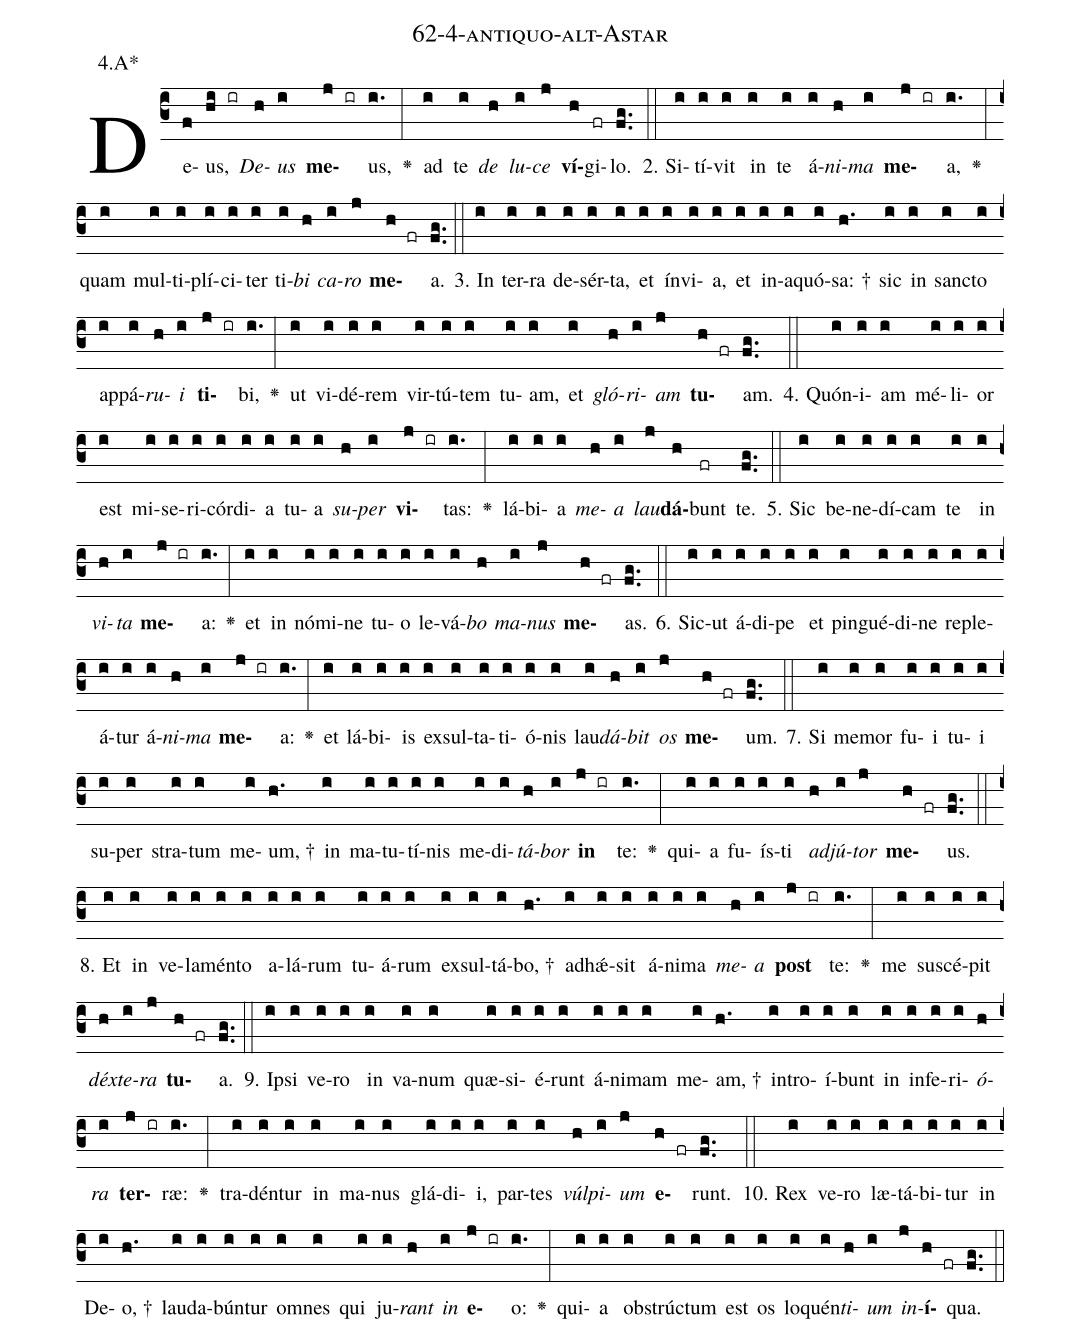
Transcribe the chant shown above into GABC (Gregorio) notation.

name: 62-4-antiquo-alt-Astar;
annotation: 4.A*;
%%
(c3)De(f)us,(hi ir) <i>De</i>(h)<i>us</i>(i) <b>me</b>(j ir)us,(i.) <v>\greheightstar</v>(:) ad(i) te(i) <i>de</i>(h) <i>lu</i>(i)<i>ce</i>(j) <b>ví</b>(h)gi(fr)lo.(fg..) (::)
2. Si(i)tí(i)vit(i) in(i) te(i) á(i)<i>ni</i>(h)<i>ma</i>(i) <b>me</b>(j ir)a,(i.) <v>\greheightstar</v>(:) quam(i) mul(i)ti(i)plí(i)ci(i)ter(i) ti(i)<i>bi</i>(h) <i>ca</i>(i)<i>ro</i>(j) <b>me</b>(h fr)a.(fg..) (::)
3. In(i) ter(i)ra(i) de(i)sér(i)ta,(i) et(i) ín(i)vi(i)a,(i) et(i) in(i)a(i)quó(i)sa: †(h.) sic(i) in(i) sanc(i)to(i) ap(i)pá(i)<i>ru</i>(h)<i>i</i>(i) <b>ti</b>(j ir)bi,(i.) <v>\greheightstar</v>(:) ut(i) vi(i)dé(i)rem(i) vir(i)tú(i)tem(i) tu(i)am,(i) et(i) <i>gló</i>(h)<i>ri</i>(i)<i>am</i>(j) <b>tu</b>(h fr)am.(fg..) (::)
4. Quón(i)i(i)am(i) mé(i)li(i)or(i) est(i) mi(i)se(i)ri(i)cór(i)di(i)a(i) tu(i)a(i) <i>su</i>(h)<i>per</i>(i) <b>vi</b>(j ir)tas:(i.) <v>\greheightstar</v>(:) lá(i)bi(i)a(i) <i>me</i>(h)<i>a</i>(i) <i>lau</i>(j)<b>dá</b>(h)bunt(fr) te.(fg..) (::)
5. Sic(i) be(i)ne(i)dí(i)cam(i) te(i) in(i) <i>vi</i>(h)<i>ta</i>(i) <b>me</b>(j ir)a:(i.) <v>\greheightstar</v>(:) et(i) in(i) nó(i)mi(i)ne(i) tu(i)o(i) le(i)vá(i)<i>bo</i>(h) <i>ma</i>(i)<i>nus</i>(j) <b>me</b>(h fr)as.(fg..) (::)
6. Sic(i)ut(i) á(i)di(i)pe(i) et(i) pin(i)gué(i)di(i)ne(i) re(i)ple(i)á(i)tur(i) á(i)<i>ni</i>(h)<i>ma</i>(i) <b>me</b>(j ir)a:(i.) <v>\greheightstar</v>(:) et(i) lá(i)bi(i)is(i) ex(i)sul(i)ta(i)ti(i)ó(i)nis(i) lau(i)<i>dá</i>(h)<i>bit</i>(i) <i>os</i>(j) <b>me</b>(h fr)um.(fg..) (::)
7. Si(i) me(i)mor(i) fu(i)i(i) tu(i)i(i) su(i)per(i) stra(i)tum(i) me(i)um, †(h.) in(i) ma(i)tu(i)tí(i)nis(i) me(i)di(i)<i>tá</i>(h)<i>bor</i>(i) <b>in</b>(j ir) te:(i.) <v>\greheightstar</v>(:) qui(i)a(i) fu(i)ís(i)ti(i) <i>ad</i>(h)<i>jú</i>(i)<i>tor</i>(j) <b>me</b>(h fr)us.(fg..) (::)
8. Et(i) in(i) ve(i)la(i)mén(i)to(i) a(i)lá(i)rum(i) tu(i)á(i)rum(i) ex(i)sul(i)tá(i)bo, †(h.) ad(i)hǽ(i)sit(i) á(i)ni(i)ma(i) <i>me</i>(h)<i>a</i>(i) <b>post</b>(j ir) te:(i.) <v>\greheightstar</v>(:) me(i) su(i)scé(i)pit(i) <i>déx</i>(h)<i>te</i>(i)<i>ra</i>(j) <b>tu</b>(h fr)a.(fg..) (::)
9. Ip(i)si(i) ve(i)ro(i) in(i) va(i)num(i) quæ(i)si(i)é(i)runt(i) á(i)ni(i)mam(i) me(i)am, †(h.) in(i)tro(i)í(i)bunt(i) in(i) in(i)fe(i)ri(i)<i>ó</i>(h)<i>ra</i>(i) <b>ter</b>(j ir)ræ:(i.) <v>\greheightstar</v>(:) tra(i)dén(i)tur(i) in(i) ma(i)nus(i) glá(i)di(i)i,(i) par(i)tes(i) <i>vúl</i>(h)<i>pi</i>(i)<i>um</i>(j) <b>e</b>(h fr)runt.(fg..) (::)
10. Rex(i) ve(i)ro(i) læ(i)tá(i)bi(i)tur(i) in(i) De(i)o, †(h.) lau(i)da(i)bún(i)tur(i) om(i)nes(i) qui(i) ju(i)<i>rant</i>(h) <i>in</i>(i) <b>e</b>(j ir)o:(i.) <v>\greheightstar</v>(:) qui(i)a(i) ob(i)strúc(i)tum(i) est(i) os(i) lo(i)quén(i)<i>ti</i>(h)<i>um</i>(i) <i>in</i>(j)<b>í</b>(h fr)qua.(fg..) (::)
